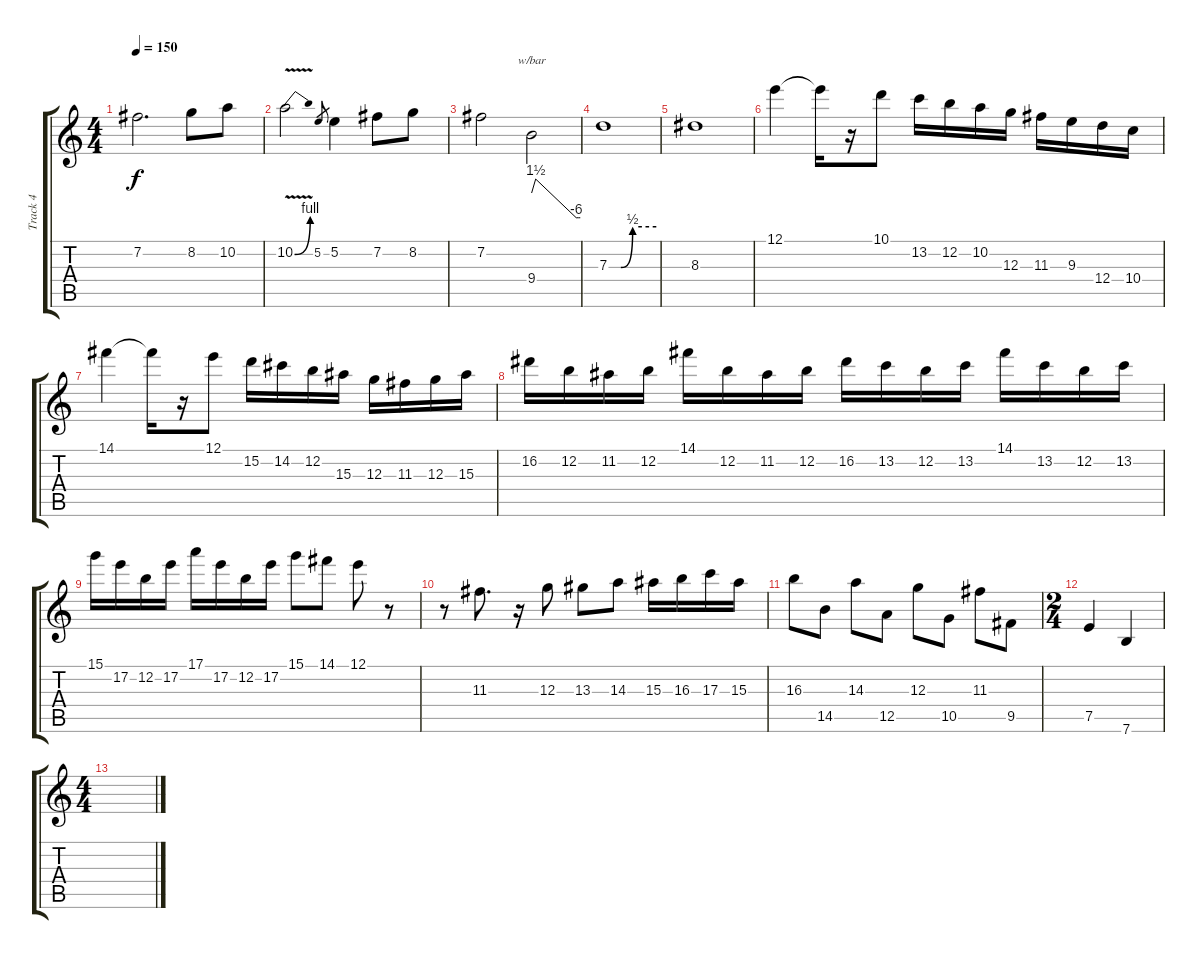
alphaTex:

\track ("Track 4" "Track 4") {instrument overdrivenguitar}
\staff {score tabs}
\tuning (E4 B3 G3 D3 A2 E2) {hide}
\ts (4 4)
\tempo 150
\clef g2
\ks c
7.2.2{d dy f} 8.2.8 10.2.8 |
10.2{be (bend 0 0 60 4) v}.2 5.2.8{gr} 5.2.4 7.2.8 8.2.8 |
7.2.2 9.4.2{tbe (custom default 0 0 5 6 55 -24 58 -24 60 -24)} |
7.3{be (custom 0 0 15 0 30 2 60 2)}.1 |
8.3.1 |
12.1.4 12.1{t}.16 r.16 10.1.8 13.2.16 12.2.16 10.2.16 12.3.16 11.3.16 9.3.16 12.4.16 10.4.16 |
14.1.4 14.1{t}.16 r.16 12.1.8 15.2.16 14.2.16 12.2.16 15.3.16 12.3.16 11.3.16 12.3.16 15.3.16 |
16.2.16 12.2.16 11.2.16 12.2.16 14.1.16 12.2.16 11.2.16 12.2.16 16.2.16 13.2.16 12.2.16 13.2.16 14.1.16 13.2.16 12.2.16 13.2.16 |
15.1.16 17.2.16 12.2.16 17.2.16 17.1.16 17.2.16 12.2.16 17.2.16 15.1.8 14.1.8 12.1.8 r.8 |
r.8 11.3.8{d} r.16 12.3.8 13.3.8 14.3.8 15.3.16 16.3.16 17.3.16 15.3.16 |
16.3.8 14.5.8 14.3.8 12.5.8 12.3.8 10.5.8 11.3.8 9.5.8 |
\ts (2 4)
7.5.4 7.6.4 |
\ts (4 4)
